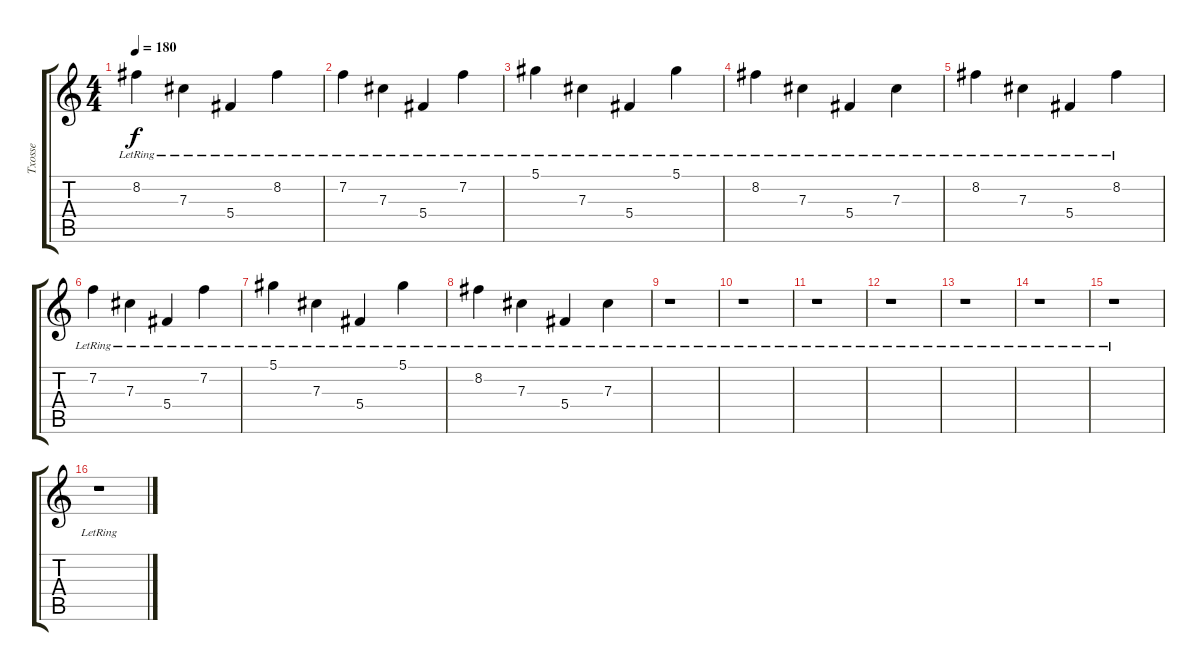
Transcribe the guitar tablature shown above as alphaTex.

\track ("Txosse" "Txosse") {instrument overdrivenguitar}
\staff {score tabs}
\tuning (Eb4 Bb3 Gb3 Db3 Ab2 Eb2) {hide}
\ts (4 4)
\tempo 180
\clef g2
\ks c
8.2{lr}.4{dy f} 7.3{lr}.4 5.4{lr}.4 8.2{lr}.4 |
7.2{lr}.4 7.3{lr}.4 5.4{lr}.4 7.2{lr}.4 |
5.1{lr}.4 7.3{lr}.4 5.4{lr}.4 5.1{lr}.4 |
8.2{lr}.4 7.3{lr}.4 5.4{lr}.4 7.3{lr}.4 |
8.2{lr}.4 7.3{lr}.4 5.4{lr}.4 8.2{lr}.4 |
7.2{lr}.4 7.3{lr}.4 5.4{lr}.4 7.2{lr}.4 |
5.1{lr}.4 7.3{lr}.4 5.4{lr}.4 5.1{lr}.4 |
8.2{lr}.4 7.3{lr}.4 5.4{lr}.4 7.3{lr}.4 |
r.1 |
r.1 |
r.1 |
r.1 |
r.1 |
r.1 |
r.1 |
r.1
